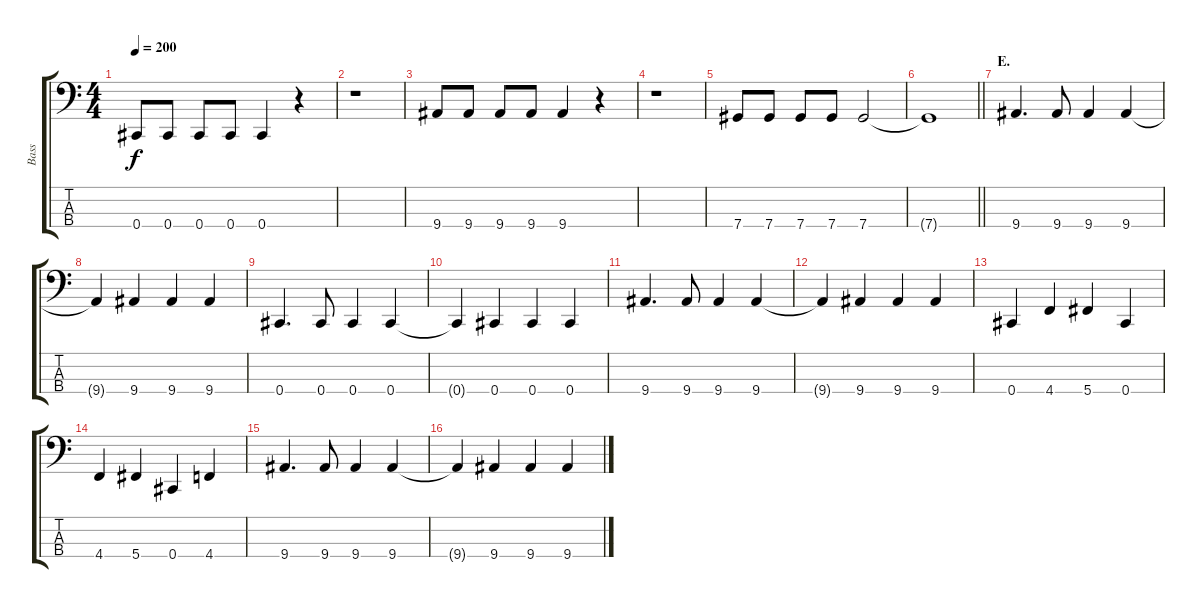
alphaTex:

\track ("Bass" "Bass") {instrument electricbasspick}
\staff {score tabs}
\tuning (Gb2 Db2 Ab1 Db1) {hide}
\ts (4 4)
\tempo 200
\clef f4
\ks c
0.4.8{dy f} 0.4.8 0.4.8 0.4.8 0.4.4 r.4 |
r.1 |
9.4.8 9.4.8 9.4.8 9.4.8 9.4.4 r.4 |
r.1 |
7.4.8 7.4.8 7.4.8 7.4.8 7.4.2 |
\barLineRight lightlight
7.4{t}.1 |
\section ("" "E.")
9.4.4{d} 9.4.8 9.4.4 9.4.4 |
9.4{t}.4 9.4.4 9.4.4 9.4.4 |
0.4.4{d} 0.4.8 0.4.4 0.4.4 |
0.4{t}.4 0.4.4 0.4.4 0.4.4 |
9.4.4{d} 9.4.8 9.4.4 9.4.4 |
9.4{t}.4 9.4.4 9.4.4 9.4.4 |
0.4.4 4.4.4 5.4.4 0.4.4 |
4.4.4 5.4.4 0.4.4 4.4.4 |
9.4.4{d} 9.4.8 9.4.4 9.4.4 |
9.4{t}.4 9.4.4 9.4.4 9.4.4
